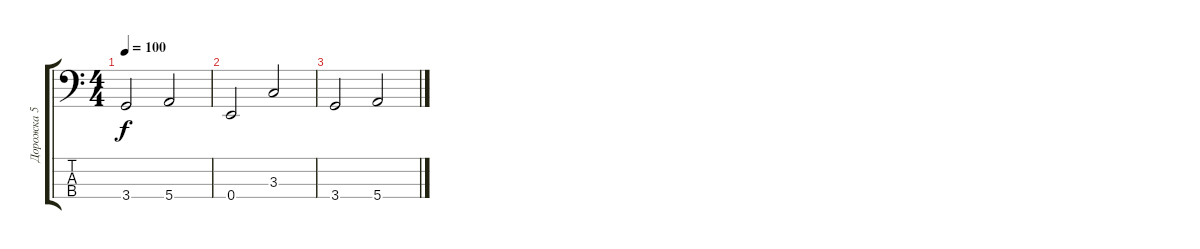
\track ("Дорожка 5" "Дорожка 5") {instrument electricbasspick}
\staff {score tabs}
\tuning (G2 D2 A1 E1) {hide}
\ts (4 4)
\tempo 100
\clef f4
\ks c
3.4.2{dy f} 5.4.2 |
0.4.2 3.3.2 |
3.4.2 5.4.2
